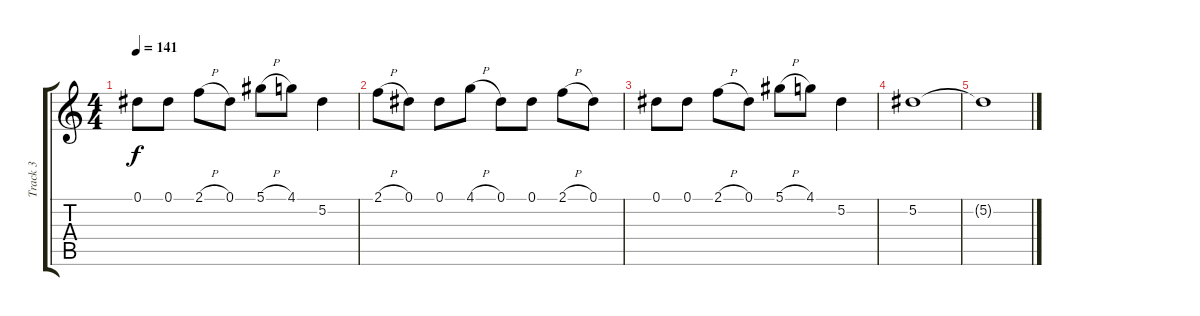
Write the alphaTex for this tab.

\track ("Track 3" "Track 3") {instrument overdrivenguitar}
\staff {score tabs}
\tuning (Eb4 Bb3 Gb3 Db3 Ab2 Eb2) {hide}
\ts (4 4)
\tempo 141
\clef g2
\ks c
0.1.8{dy f} 0.1.8 2.1{h}.8 0.1.8 5.1{h}.8 4.1.8 5.2.4 |
2.1{h}.8 0.1.8 0.1.8 4.1{h}.8 0.1.8 0.1.8 2.1{h}.8 0.1.8 |
0.1.8 0.1.8 2.1{h}.8 0.1.8 5.1{h}.8 4.1.8 5.2.4 |
5.2.1 |
5.2{t}.1
